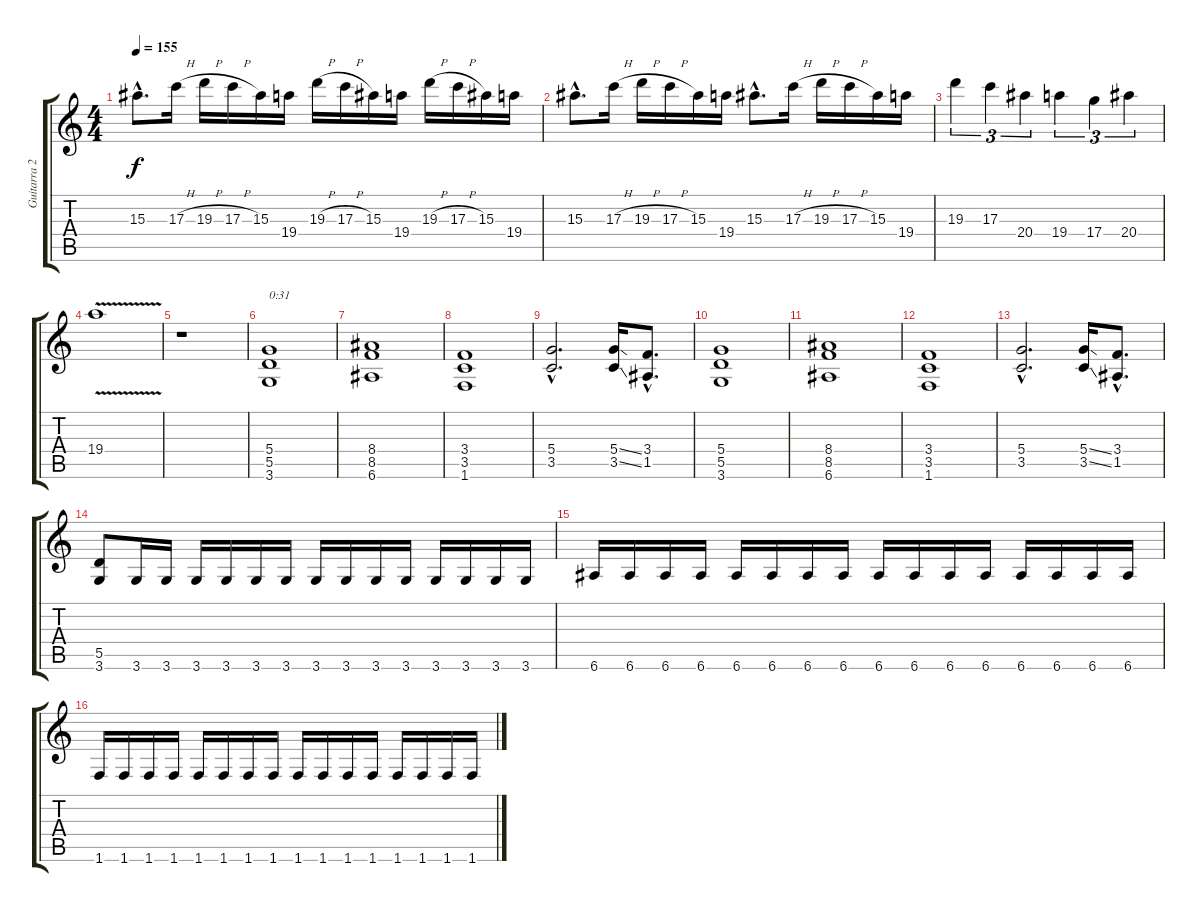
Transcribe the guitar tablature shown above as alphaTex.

\track ("Guitarra 2" "Guitarra 2") {instrument distortionguitar}
\staff {score tabs}
\tuning (E4 B3 G3 D3 A2 E2) {hide}
\ts (4 4)
\tempo 155
\clef g2
\ks c
15.3{hac}.8{d dy f} 17.3{h}.16 19.3{h}.16 17.3{h}.16 15.3.16 19.4.16 19.3{h}.16 17.3{h}.16 15.3.16 19.4.16 19.3{h}.16 17.3{h}.16 15.3.16 19.4.16 |
15.3{hac}.8{d} 17.3{h}.16 19.3{h}.16 17.3{h}.16 15.3.16 19.4.16 15.3{hac}.8{d} 17.3{h}.16 19.3{h}.16 17.3{h}.16 15.3.16 19.4.16 |
19.3.4{tu (3 2)} 17.3.4{tu (3 2)} 20.4.4{tu (3 2)} 19.4.4{tu (3 2)} 17.4.4{tu (3 2)} 20.4.4{tu (3 2)} |
19.4{v}.1 |
r.1 |
(5.4 5.5 3.6).1{txt "0:31"} |
(8.4 8.5 6.6).1 |
(3.4 3.5 1.6).1 |
(5.4{hac} 3.5{hac}).2{d} (5.4{ss} 3.5{ss}).16 (3.4{hac} 1.5{hac}).8{d} |
(5.4 5.5 3.6).1 |
(8.4 8.5 6.6).1 |
(3.4 3.5 1.6).1 |
(5.4{hac} 3.5{hac}).2{d} (5.4{ss} 3.5{ss}).16 (3.4{hac} 1.5{hac}).8{d} |
(5.5 3.6).8 3.6.16 3.6.16 3.6.16 3.6.16 3.6.16 3.6.16 3.6.16 3.6.16 3.6.16 3.6.16 3.6.16 3.6.16 3.6.16 3.6.16 |
6.6.16 6.6.16 6.6.16 6.6.16 6.6.16 6.6.16 6.6.16 6.6.16 6.6.16 6.6.16 6.6.16 6.6.16 6.6.16 6.6.16 6.6.16 6.6.16 |
1.6.16 1.6.16 1.6.16 1.6.16 1.6.16 1.6.16 1.6.16 1.6.16 1.6.16 1.6.16 1.6.16 1.6.16 1.6.16 1.6.16 1.6.16 1.6.16
